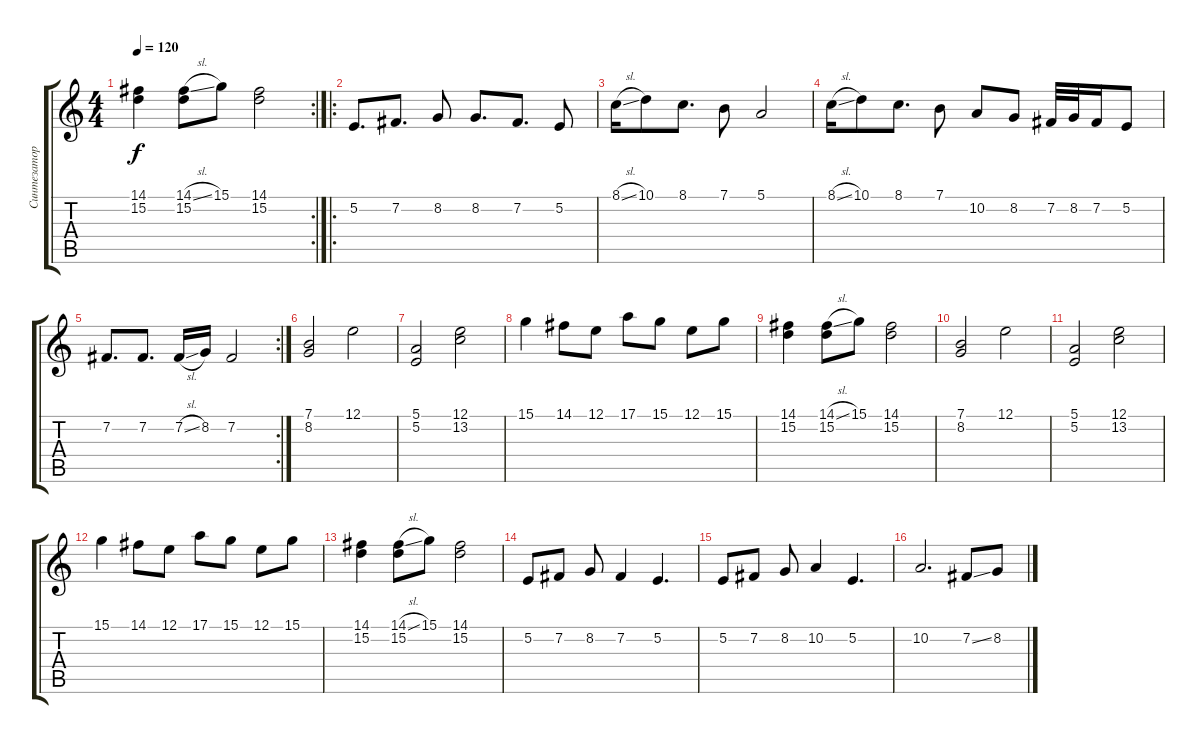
\track ("Синтезатор" "Синтезатор") {instrument pad1newage}
\staff {score tabs}
\tuning (E4 B3 G3 D3 A2 E2) {hide}
\rc 2
\ts (4 4)
\tempo 120
\clef g2
\ks c
(14.1 15.2).4{dy f} (14.1{sl} 15.2).8 15.1.8 (14.1 15.2).2 |
\ro
5.2.8{d} 7.2.8{d} 8.2.8 8.2.8{d} 7.2.8{d} 5.2.8 |
8.1{sl}.16 10.1.8 8.1.8{d} 7.1.8 5.1.2 |
8.1{sl}.16 10.1.8 8.1.8{d} 7.1.8 10.2.8 8.2.8 7.2.32 8.2.32 7.2.16 5.2.8 |
\rc 2
7.2.8{d} 7.2.8{d} 7.2{sl}.16 8.2.16 7.2.2 |
(7.1 8.2).2 12.1.2 |
(5.1 5.2).2 (12.1 13.2).2 |
15.1.4 14.1.8 12.1.8 17.1.8 15.1.8 12.1.8 15.1.8 |
(14.1 15.2).4 (14.1{sl} 15.2).8 15.1.8 (14.1 15.2).2 |
(7.1 8.2).2 12.1.2 |
(5.1 5.2).2 (12.1 13.2).2 |
15.1.4 14.1.8 12.1.8 17.1.8 15.1.8 12.1.8 15.1.8 |
(14.1 15.2).4 (14.1{sl} 15.2).8 15.1.8 (14.1 15.2).2 |
5.2.8 7.2.8 8.2.8 7.2.4 5.2.4{d} |
5.2.8 7.2.8 8.2.8 10.2.4 5.2.4{d} |
10.2.2{d} 7.2{ss}.8 8.2.8
